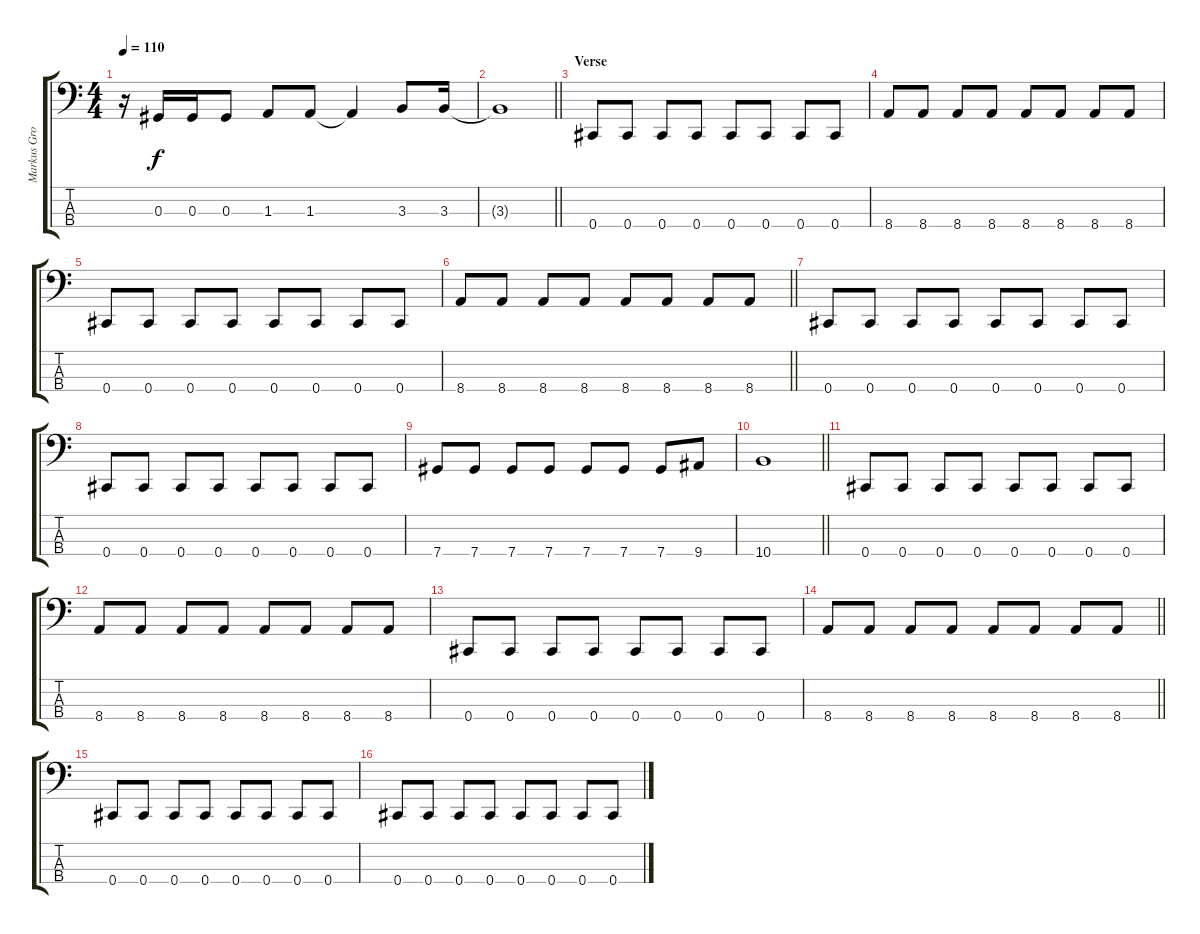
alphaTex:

\track ("Markus Grosskopf (Bass)" "Markus Gro") {instrument electricbassfinger}
\staff {score tabs}
\tuning (Gb2 Db2 Ab1 Db1) {hide}
\ts (4 4)
\tempo 110
\clef f4
\ks c
r.16{dy f} 0.3.16 0.3.16 0.3.8 1.3.8 1.3.8 1.3{t}.4 3.3.8 3.3.16 |
\barLineRight lightlight
3.3{t}.1 |
\section ("" "Verse")
0.4.8 0.4.8 0.4.8 0.4.8 0.4.8 0.4.8 0.4.8 0.4.8 |
8.4.8 8.4.8 8.4.8 8.4.8 8.4.8 8.4.8 8.4.8 8.4.8 |
0.4.8 0.4.8 0.4.8 0.4.8 0.4.8 0.4.8 0.4.8 0.4.8 |
\barLineRight lightlight
8.4.8 8.4.8 8.4.8 8.4.8 8.4.8 8.4.8 8.4.8 8.4.8 |
0.4.8 0.4.8 0.4.8 0.4.8 0.4.8 0.4.8 0.4.8 0.4.8 |
0.4.8 0.4.8 0.4.8 0.4.8 0.4.8 0.4.8 0.4.8 0.4.8 |
7.4.8 7.4.8 7.4.8 7.4.8 7.4.8 7.4.8 7.4.8 9.4.8 |
\barLineRight lightlight
10.4.1 |
0.4.8 0.4.8 0.4.8 0.4.8 0.4.8 0.4.8 0.4.8 0.4.8 |
8.4.8 8.4.8 8.4.8 8.4.8 8.4.8 8.4.8 8.4.8 8.4.8 |
0.4.8 0.4.8 0.4.8 0.4.8 0.4.8 0.4.8 0.4.8 0.4.8 |
\barLineRight lightlight
8.4.8 8.4.8 8.4.8 8.4.8 8.4.8 8.4.8 8.4.8 8.4.8 |
0.4.8 0.4.8 0.4.8 0.4.8 0.4.8 0.4.8 0.4.8 0.4.8 |
0.4.8 0.4.8 0.4.8 0.4.8 0.4.8 0.4.8 0.4.8 0.4.8
